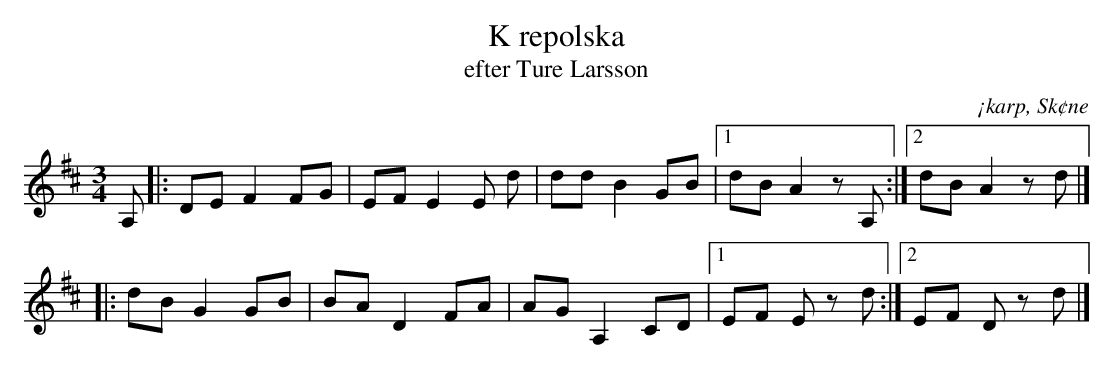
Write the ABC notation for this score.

X:1
T:K repolska
T:efter Ture Larsson
O:¡karp, Sk¢ne
M:3/4
L:1/8
K:D
A, |: DE F2 FG | EF E2 E d | dd B2 GB |1 dB A2 zA, :|2 dB A2 zd |]
|: dB G2 GB | BA D2 FA | AG A,2 CD |1 EF E zd :|2 EF D zd |]
